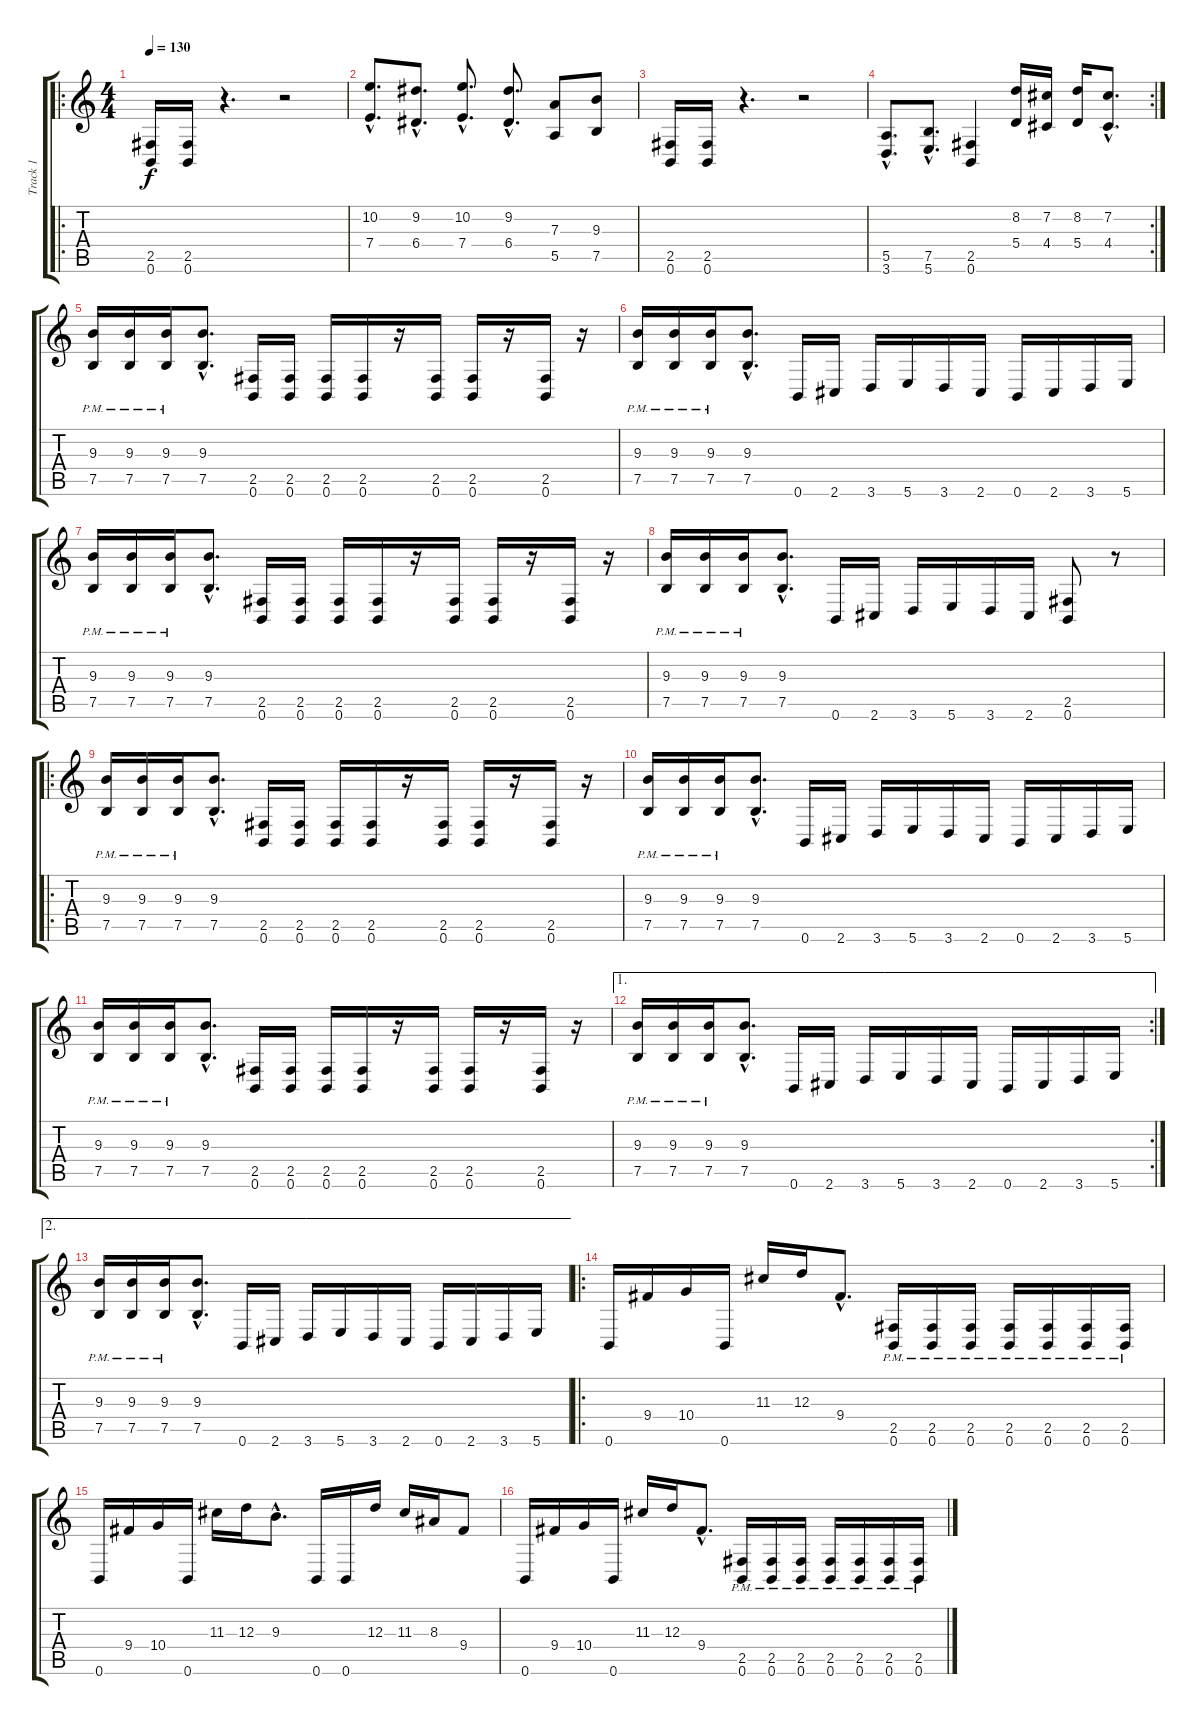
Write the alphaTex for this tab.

\track ("Track 1" "Track 1") {instrument distortionguitar}
\staff {score tabs}
\tuning (B3 Gb3 D3 A2 E2 B1) {hide}
\ro
\ts (4 4)
\tempo 130
\clef g2
\ks c
(2.5 0.6).16{dy f} (2.5 0.6).16 r.4{d} r.2 |
(10.2{hac} 7.4{hac}).8{d} (9.2{hac} 6.4{hac}).8{d} (10.2{hac} 7.4{hac}).8{d} (9.2{hac} 6.4{hac}).8{d} (7.3 5.5).8 (9.3 7.5).8 |
(2.5 0.6).16 (2.5 0.6).16 r.4{d} r.2 |
\rc 2
(5.5{hac} 3.6{hac}).8{d} (7.5{hac} 5.6{hac}).8{d} (2.5 0.6).4 (8.2 5.4).16 (7.2 4.4).16 (8.2 5.4).16 (7.2{hac} 4.4{hac}).8{d} |
(9.3{pm} 7.5{pm}).16 (9.3{pm} 7.5{pm}).16 (9.3{pm} 7.5{pm}).16 (9.3{hac} 7.5{hac}).8{d} (2.5 0.6).16 (2.5 0.6).16 (2.5 0.6).16 (2.5 0.6).16 r.16 (2.5 0.6).16 (2.5 0.6).16 r.16 (2.5 0.6).16 r.16 |
(9.3{pm} 7.5{pm}).16 (9.3{pm} 7.5{pm}).16 (9.3{pm} 7.5{pm}).16 (9.3{hac} 7.5{hac}).8{d} 0.6.16 2.6.16 3.6.16 5.6.16 3.6.16 2.6.16 0.6.16 2.6.16 3.6.16 5.6.16 |
(9.3{pm} 7.5{pm}).16 (9.3{pm} 7.5{pm}).16 (9.3{pm} 7.5{pm}).16 (9.3{hac} 7.5{hac}).8{d} (2.5 0.6).16 (2.5 0.6).16 (2.5 0.6).16 (2.5 0.6).16 r.16 (2.5 0.6).16 (2.5 0.6).16 r.16 (2.5 0.6).16 r.16 |
(9.3{pm} 7.5{pm}).16 (9.3{pm} 7.5{pm}).16 (9.3{pm} 7.5{pm}).16 (9.3{hac} 7.5{hac}).8{d} 0.6.16 2.6.16 3.6.16 5.6.16 3.6.16 2.6.16 (2.5 0.6).8 r.8 |
\ro
(9.3{pm} 7.5{pm}).16 (9.3{pm} 7.5{pm}).16 (9.3{pm} 7.5{pm}).16 (9.3{hac} 7.5{hac}).8{d} (2.5 0.6).16 (2.5 0.6).16 (2.5 0.6).16 (2.5 0.6).16 r.16 (2.5 0.6).16 (2.5 0.6).16 r.16 (2.5 0.6).16 r.16 |
(9.3{pm} 7.5{pm}).16 (9.3{pm} 7.5{pm}).16 (9.3{pm} 7.5{pm}).16 (9.3{hac} 7.5{hac}).8{d} 0.6.16 2.6.16 3.6.16 5.6.16 3.6.16 2.6.16 0.6.16 2.6.16 3.6.16 5.6.16 |
(9.3{pm} 7.5{pm}).16 (9.3{pm} 7.5{pm}).16 (9.3{pm} 7.5{pm}).16 (9.3{hac} 7.5{hac}).8{d} (2.5 0.6).16 (2.5 0.6).16 (2.5 0.6).16 (2.5 0.6).16 r.16 (2.5 0.6).16 (2.5 0.6).16 r.16 (2.5 0.6).16 r.16 |
\ae 1
\rc 2
(9.3{pm} 7.5{pm}).16 (9.3{pm} 7.5{pm}).16 (9.3{pm} 7.5{pm}).16 (9.3{hac} 7.5{hac}).8{d} 0.6.16 2.6.16 3.6.16 5.6.16 3.6.16 2.6.16 0.6.16 2.6.16 3.6.16 5.6.16 |
\ae 2
(9.3{pm} 7.5{pm}).16 (9.3{pm} 7.5{pm}).16 (9.3{pm} 7.5{pm}).16 (9.3{hac} 7.5{hac}).8{d} 0.6.16 2.6.16 3.6.16 5.6.16 3.6.16 2.6.16 0.6.16 2.6.16 3.6.16 5.6.16 |
\ro
0.6.16 9.4.16 10.4.16 0.6.16 11.3.16 12.3.16 9.4{hac}.8{d} (2.5{pm} 0.6{pm}).16 (2.5{pm} 0.6{pm}).16 (2.5{pm} 0.6{pm}).16 (2.5{pm} 0.6{pm}).16 (2.5{pm} 0.6{pm}).16 (2.5{pm} 0.6{pm}).16 (2.5{pm} 0.6{pm}).16 |
0.6.16 9.4.16 10.4.16 0.6.16 11.3.16 12.3.16 9.3{hac}.8{d} 0.6.16 0.6.16 12.3.16 11.3.16 8.3.16 9.4.8 |
0.6.16 9.4.16 10.4.16 0.6.16 11.3.16 12.3.16 9.4{hac}.8{d} (2.5{pm} 0.6{pm}).16 (2.5{pm} 0.6{pm}).16 (2.5{pm} 0.6{pm}).16 (2.5{pm} 0.6{pm}).16 (2.5{pm} 0.6{pm}).16 (2.5{pm} 0.6{pm}).16 (2.5{pm} 0.6{pm}).16
